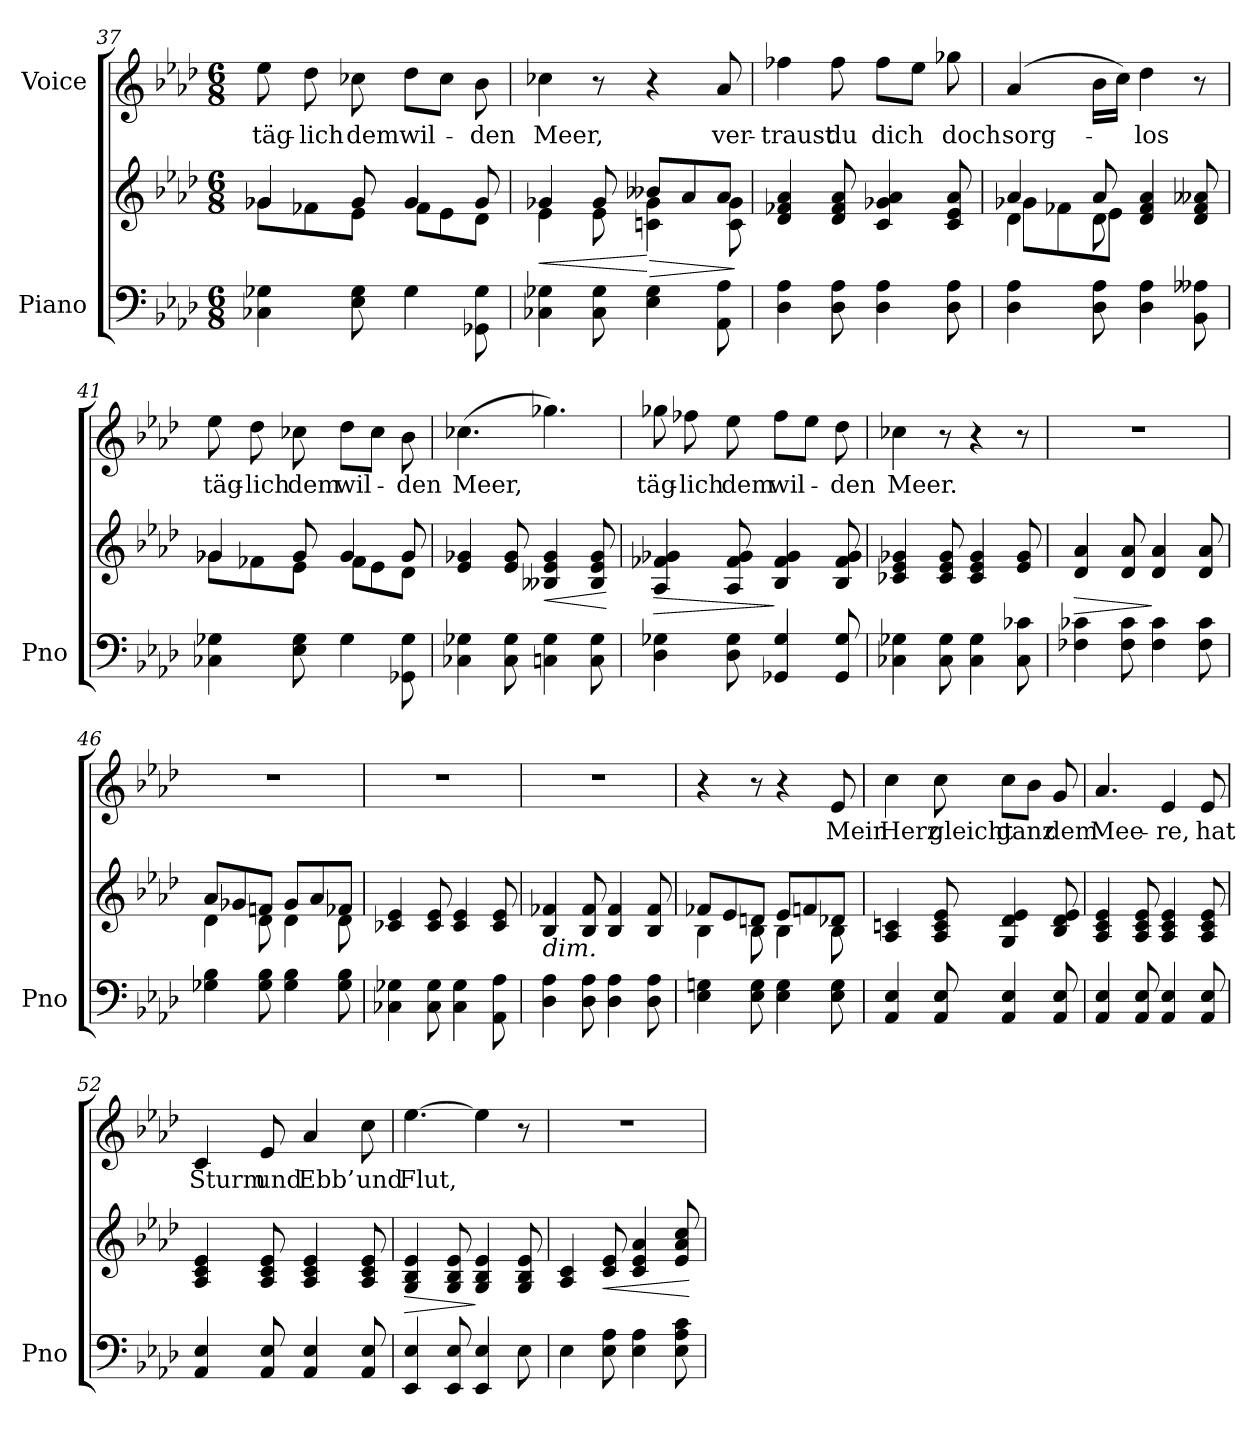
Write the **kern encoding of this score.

**kern	**kern	**dynam	**kern	**text
*part2	*part2	*part2	*part1	*part1
*staff3	*staff2	*staff2/3	*staff1	*staff1
*I"Piano	*	*	*I"Voice	*
*I'Pno	*	*	*	*
*clefF4	*clefG2	*	*clefG2	*
*k[b-e-a-d-]	*k[b-e-a-d-]	*	*k[b-e-a-d-]	*
*M6/8	*M6/8	*	*M6/8	*
=37	=37	=37	=37	=37
*	*^	*	*	*
!	!	!	!	!	!LO:LY:b
4C-X\ 4G-X\	4g-X/	8g-\L	.	8ee-\	täg-
!	!	!	!	!	!LO:LY:b
.	.	8f-X\	.	8dd-\	-lich
!	!	!	!	!	!LO:LY:b
8E-\ 8G-\	8g-/	8e-\J	.	8cc-X\	dem
!	!	!	!	!	!LO:LY:b
4G-\	4g-/	8f-\L	.	8dd-\L	wil-
.	.	8e-\	.	8cc-\J	.
!	!	!	!	!	!LO:LY:b
8GG-X\ 8G-\	8g-/	8d-\J	.	8b-\	-den
!!LO:LB:g=z
=38	=38	=38	=38	=38	=38
!	!	!	!LO:HP:b	!	!LO:LY:b
4C-X\ 4G-X\	4g-X/	4e-\	<	4cc-X\	Meer,
8C-\ 8G-\	8g-/	8e-\	.	8r	.
!	!	!	!LO:HP:n=1:b	!	!
4E-\ 4G-\	8b--X/L	4cn\ 4g-\	[ >	4r	.
.	8a-/	.	.	.	.
!	!	!	!	!	!LO:LY:b
8AA-\ 8A-\	8a-/J	8c\ 8g-\	.	8a-/	ver-
*	*v	*v	*	*	*
.	.	]	.	.
=39	=39	=39	=39	=39
!	!	!	!	!LO:LY:b
4D-\ 4A-\	4d-/ 4f-X/ 4a-/	.	4ff-X\	-traust
!	!	!	!	!LO:LY:b
8D-\ 8A-\	8d-/ 8f-/ 8a-/	.	8ff-\	du
!	!	!	!	!LO:LY:b
4D-\ 4A-\	4c/ 4g-X/ 4a-/	.	8ff-\L	dich
.	.	.	8ee-\J	.
!	!	!	!	!LO:LY:b
8D-\ 8A-\	8c/ 8e-/ 8a-/	.	8gg-X\	doch
=40	=40	=40	=40	=40
*	*^	*	*	*
*	*	*^	*	*	*
!	!	!	!	!	!	!LO:LY:b
4D-\ 4A-\	4a-/	4d-\	8g-X\L	.	(>4a-/	sorg-
.	.	.	8f-X\	.	.	.
8D-\ 8A-\	8a-/	8d-\	8e-\J	.	16b-\LL	.
.	.	.	.	.	16cc\JJ)	.
!	!	!	!	!	!	!LO:LY:b
4D-\ 4A-\	4d-/ 4f-/ 4a-/	4rcyy	4ryy	.	4dd-\	-los
8BB-\ 8A--X\	8d-/ 8f-/ 8a--X/	8rcyy	8ryy	.	8r	.
=41	=41	=41	=41	=41	=41	=41
!	!	!	!	!	!	!LO:LY:b
*	*	*v	*v	*	*	*
4C-X\ 4G-X\	4g-X/	8g-\L	.	8ee-\	täg-
!	!	!	!	!	!LO:LY:b
.	.	8f-X\	.	8dd-\	-lich
!	!	!	!	!	!LO:LY:b
8E-\ 8G-\	8g-/	8e-\J	.	8cc-X\	dem
!	!	!	!	!	!LO:LY:b
4G-\	4g-/	8f-\L	.	8dd-\L	wil-
.	.	8e-\	.	8cc-\J	.
!	!	!	!	!	!LO:LY:b
8GG-X\ 8G-\	8g-/	8d-\J	.	8b-\	-den
=42	=42	=42	=42	=42	=42
!	!	!	!	!	!LO:LY:b
*	*v	*v	*	*	*
4C-X\ 4G-X\	4e-/ 4g-X/	.	(>4.cc-X\	Meer,
8C-\ 8G-\	8e-/ 8g-/	.	.	.
!	!	!LO:HP:b	!	!
4Cn\ 4G-\	4B--X/ 4e-/ 4g-/	<	4.gg-X\)	.
8C\ 8G-\	8B--/ 8e-/ 8g-/	.	.	.
.	.	[	.	.
!!LO:LB:g=z
=43	=43	=43	=43	=43
!	!	!LO:HP:b	!	!LO:LY:b
4D-\ 4G-X\	4A-/ 4f-X/ 4g-X/	>	8gg-X\	täg-
!	!	!	!	!LO:LY:b
.	.	.	8ff-X\	-lich
!	!	!	!	!LO:LY:b
8D-\ 8G-\	8A-/ 8f-/ 8g-/	.	8ee-\	dem
!	!	!	!	!LO:LY:b
4GG-X/ 4G-/	4B-/ 4f-/ 4g-/	]	8ff-\L	wil-
.	.	.	8ee-\J	.
!	!	!	!	!LO:LY:b
8GG-/ 8G-/	8B-/ 8f-/ 8g-/	.	8dd-\	-den
=44	=44	=44	=44	=44
!	!	!	!	!LO:LY:b
4C-X\ 4G-X\	4c-X/ 4e-/ 4g-X/	.	4cc-X\	Meer.
8C-\ 8G-\	8c-/ 8e-/ 8g-/	.	8r	.
4C-\ 4G-\	4c-/ 4e-/ 4g-/	.	4r	.
8C-\ 8c-X\	8e-/ 8g-/	.	8r	.
=45	=45	=45	=45	=45
!	!	!LO:HP:b	!	!
4F-X\ 4c-X\	4d-/ 4a-/	>	2.r	.
8F-\ 8c-\	8d-/ 8a-/	.	.	.
4F-\ 4c-\	4d-/ 4a-/	]	.	.
8F-\ 8c-\	8d-/ 8a-/	.	.	.
=46	=46	=46	=46	=46
*	*^	*	*	*
4G-X\ 4B-\	8a-/L	4d-\	.	2.r	.
.	8g-X/	.	.	.	.
8G-\ 8B-\	8fn/J	8d-\	.	.	.
4G-\ 4B-\	8g-/L	4d-\	.	.	.
.	8a-/	.	.	.	.
8G-\ 8B-\	8f-X/J	8d-\	.	.	.
*	*v	*v	*	*	*
=47	=47	=47	=47	=47
4C-X\ 4G-X\	4c-X/ 4e-/	.	2.r	.
8C-\ 8G-\	8c-/ 8e-/	.	.	.
4C-\ 4G-\	4c-/ 4e-/	.	.	.
8AA-\ 8A-\	8c-/ 8e-/	.	.	.
!!LO:PB:g=z
=48	=48	=48	=48	=48
!	!LO:TX:b:i:t=dim.	!	!	!
4D-\ 4A-\	4B-/ 4f-X/	.	2.r	.
8D-\ 8A-\	8B-/ 8f-/	.	.	.
4D-\ 4A-\	4B-/ 4f-/	.	.	.
8D-\ 8A-\	8B-/ 8f-/	.	.	.
=49	=49	=49	=49	=49
*	*^	*	*	*
4E-\ 4Gn\	8f-X/L	4B-\	.	4r	.
.	8e-/	.	.	.	.
8E-\ 8G\	8dn/J	8B-\	.	8r	.
4E-\ 4G\	8e-/L	4B-\	.	4r	.
.	8fn/	.	.	.	.
!	!	!	!	!	!LO:LY:b
8E-\ 8G\	8d-X/J	8B-\	.	8e-/	Mein
=50	=50	=50	=50	=50	=50
!	!	!	!	!	!LO:LY:b
*	*v	*v	*	*	*
4AA-/ 4E-/	4A-/ 4cn/	.	4cc\	Herz
!	!	!	!	!LO:LY:b
8AA-/ 8E-/	8A-/ 8c/ 8e-/	.	8cc\	gleicht
!	!	!	!	!LO:LY:b
4AA-/ 4E-/	4G/ 4d-/ 4e-/	.	8cc\L	ganz
.	.	.	8b-\J	.
!	!	!	!	!LO:LY:b
8AA-/ 8E-/	8B-/ 8d-/ 8e-/	.	8g/	dem
=51	=51	=51	=51	=51
!	!	!	!	!LO:LY:b
4AA-/ 4E-/	4A-/ 4c/ 4e-/	.	4.a-/	Mee-
8AA-/ 8E-/	8A-/ 8c/ 8e-/	.	.	.
!	!	!	!	!LO:LY:b
4AA-/ 4E-/	4A-/ 4c/ 4e-/	.	4e-/	-re,
!	!	!	!	!LO:LY:b
8AA-/ 8E-/	8A-/ 8c/ 8e-/	.	8e-/	hat
=52	=52	=52	=52	=52
!	!	!	!	!LO:LY:b
4AA-/ 4E-/	4A-/ 4c/ 4e-/	.	4c/	Sturm
!	!	!	!	!LO:LY:b
8AA-/ 8E-/	8A-/ 8c/ 8e-/	.	8e-/	und
!	!	!	!	!LO:LY:b
4AA-/ 4E-/	4A-/ 4c/ 4e-/	.	4a-/	Ebb’
!	!	!	!	!LO:LY:b
8AA-/ 8E-/	8A-/ 8c/ 8e-/	.	8cc\	und
!!LO:LB:g=z
=53	=53	=53	=53	=53
!	!	!LO:HP:b	!	!LO:LY:b
4EE-/ 4E-/	4G/ 4B-/ 4e-/	>	[4.ee-\	Flut,
8EE-/ 8E-/	8G/ 8B-/ 8e-/	.	.	.
4EE-/ 4E-/	4G/ 4B-/ 4e-/	]	4ee-\]	.
8E-\	8G/ 8B-/ 8e-/	.	8r	.
=54	=54	=54	=54	=54
4E-\	4A-/ 4c/	.	2.r	.
!	!	!LO:HP:b	!	!
8E-\ 8A-\	8c/ 8e-/	<	.	.
4E-\ 4A-\	4c/ 4e-/ 4a-/	.	.	.
8E-\ 8A-\ 8c\	8e-/ 8a-/ 8cc/	.	.	.
.	.	[	.	.
=	=	=	=	=
*-	*-	*-	*-	*-
